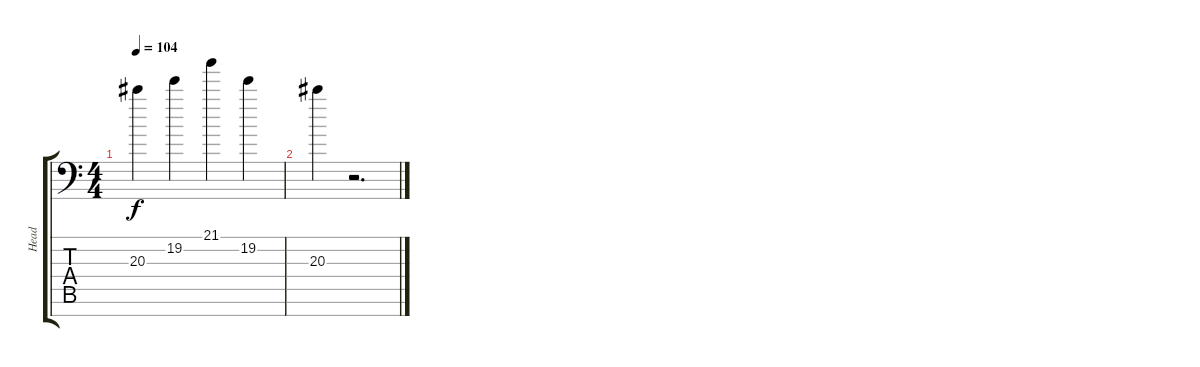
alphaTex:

\track ("Head" "Head") {instrument overdrivenguitar}
\staff {score tabs}
\tuning (D4 A3 F3 C3 G2 D2 A1) {hide}
\ts (4 4)
\tempo 104
\clef f4
\ks c
20.3.4{dy f} 19.2.4 21.1.4 19.2.4 |
20.3.4 r.2{d}
